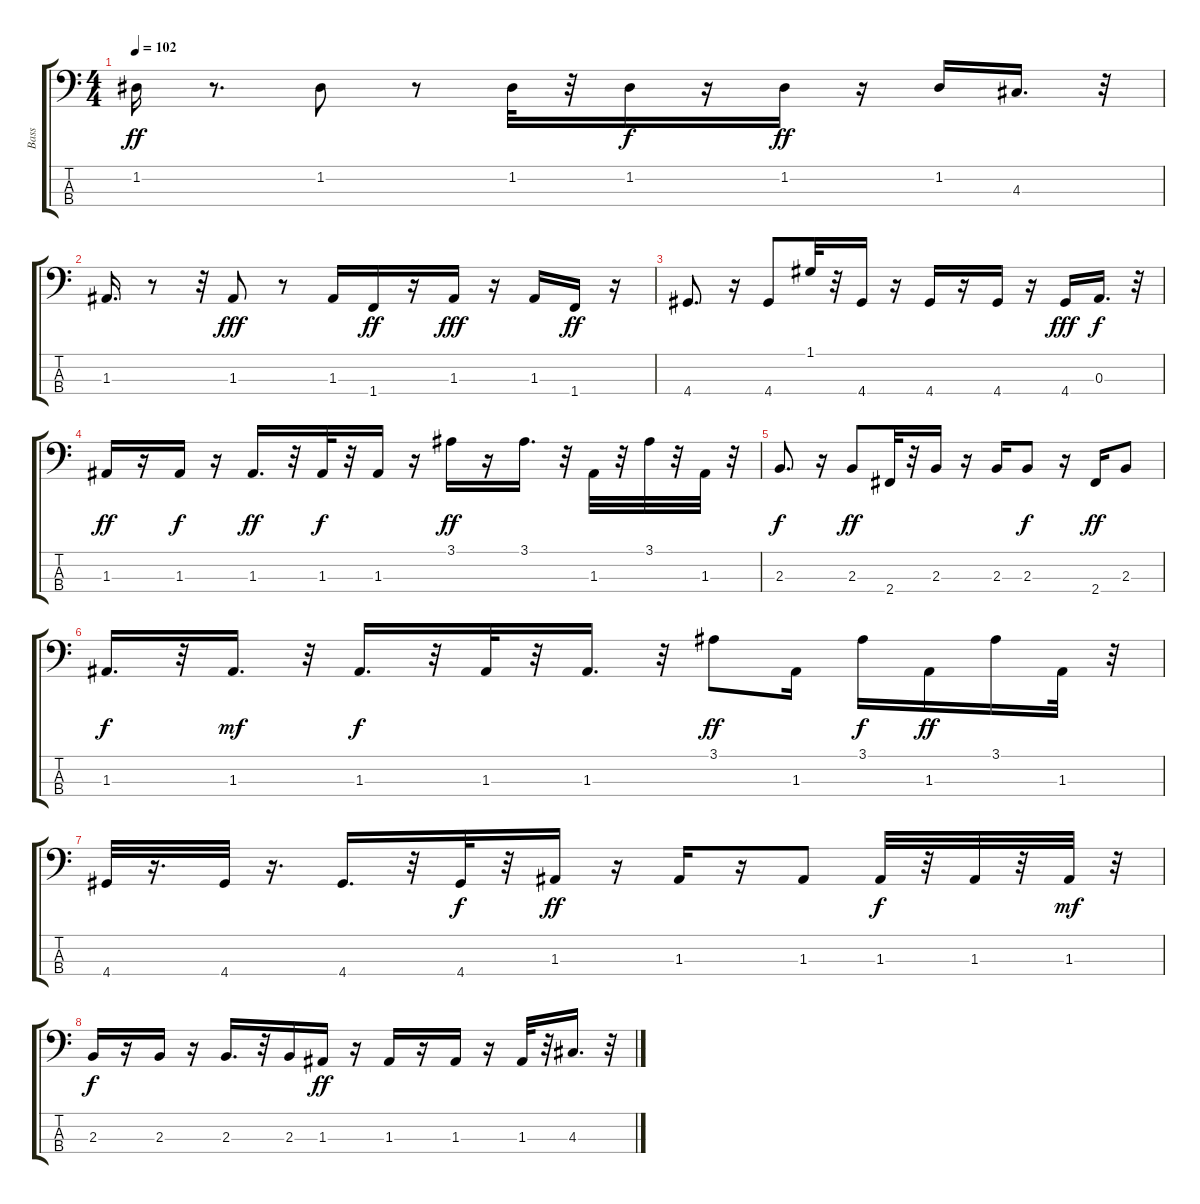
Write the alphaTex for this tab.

\track ("Bass" "Bass") {instrument electricbasspick}
\staff {score tabs}
\tuning (G2 D2 A1 E1) {hide}
\ts (4 4)
\tempo 102
\clef f4
\ks c
1.2.16{dy ff} r.8{d} 1.2.8 r.8 1.2.32 r.32 1.2.16{dy f} r.16 1.2.16{dy ff} r.16 1.2.16 4.3.16{d} r.32 |
1.3.16{d} r.8 r.32 1.3.8{dy fff} r.8 1.3.16 1.4.16{dy ff} r.16 1.3.16{dy fff} r.16 1.3.16 1.4.16{dy ff} r.16 |
4.4.8{d} r.16 4.4.8 1.1.32 r.32 4.4.16 r.16 4.4.16 r.16 4.4.16 r.16 4.4.16{dy fff} 0.3.16{d dy f} r.32 |
1.3.16{dy ff} r.16 1.3.16{dy f} r.16 1.3.16{d dy ff} r.32 1.3.32{dy f} r.32 1.3.16 r.16 3.1.16{dy ff} r.16 3.1.16{d} r.32 1.3.32 r.32 3.1.32 r.32 1.3.32 r.32 |
2.3.8{d dy f} r.16 2.3.8{dy ff} 2.4.32 r.32 2.3.16 r.16 2.3.16 2.3.8{dy f} r.16 2.4.16{dy ff} 2.3.8 |
1.3.16{d dy f} r.32 1.3.16{d dy mf} r.32 1.3.16{d dy f} r.32 1.3.32 r.32 1.3.16{d} r.32 3.1.8{dy ff} 1.3.16 3.1.16{dy f} 1.3.16{dy ff} 3.1.16 1.3.32 r.32 |
4.4.32 r.16{d} 4.4.32 r.16{d} 4.4.16{d} r.32 4.4.32{dy f} r.32 1.3.16{dy ff} r.16 1.3.16 r.16 1.3.8 1.3.32{dy f} r.32 1.3.32 r.32 1.3.32{dy mf} r.32 |
2.3.16{dy f} r.16 2.3.16 r.16 2.3.16{d} r.32 2.3.16 1.3.16{dy ff} r.16 1.3.16 r.16 1.3.16 r.16 1.3.32 r.32 4.3.16{d} r.32
